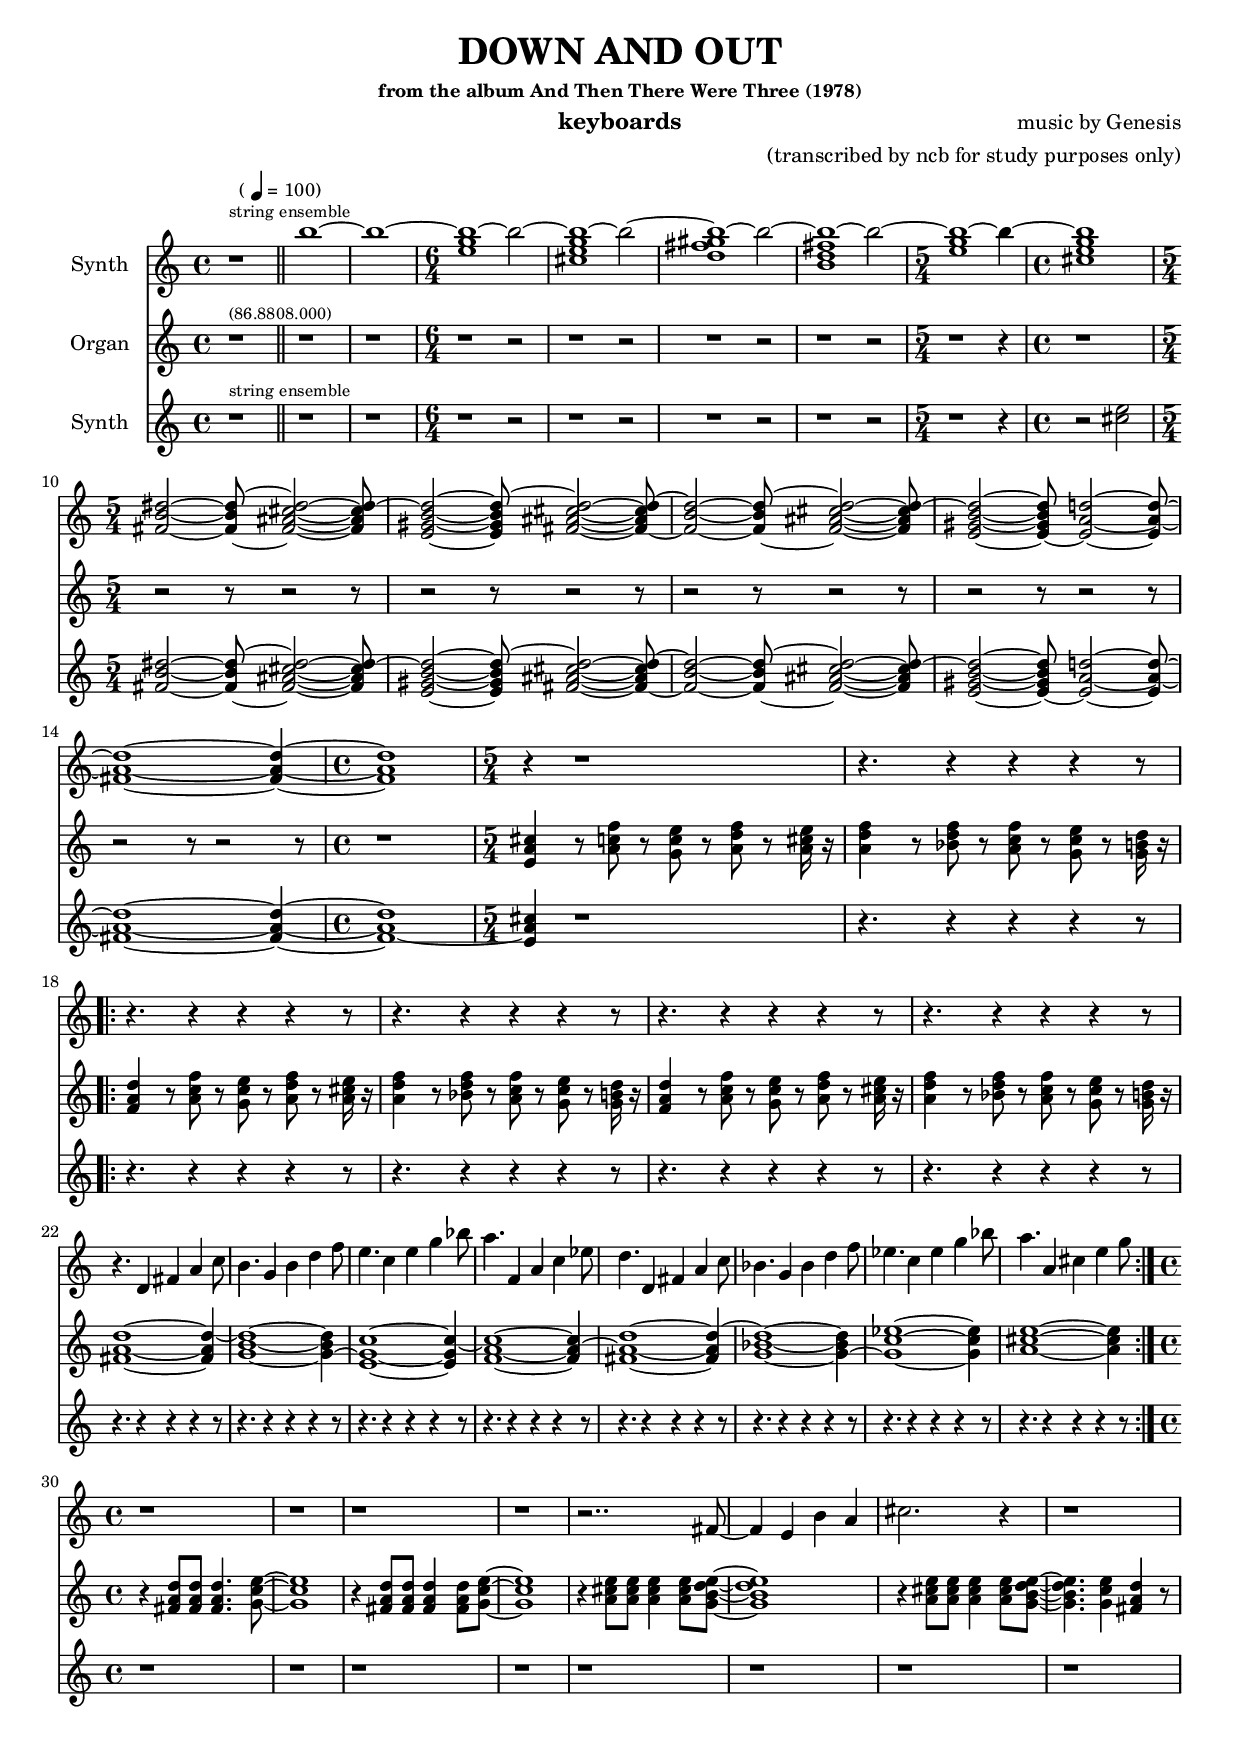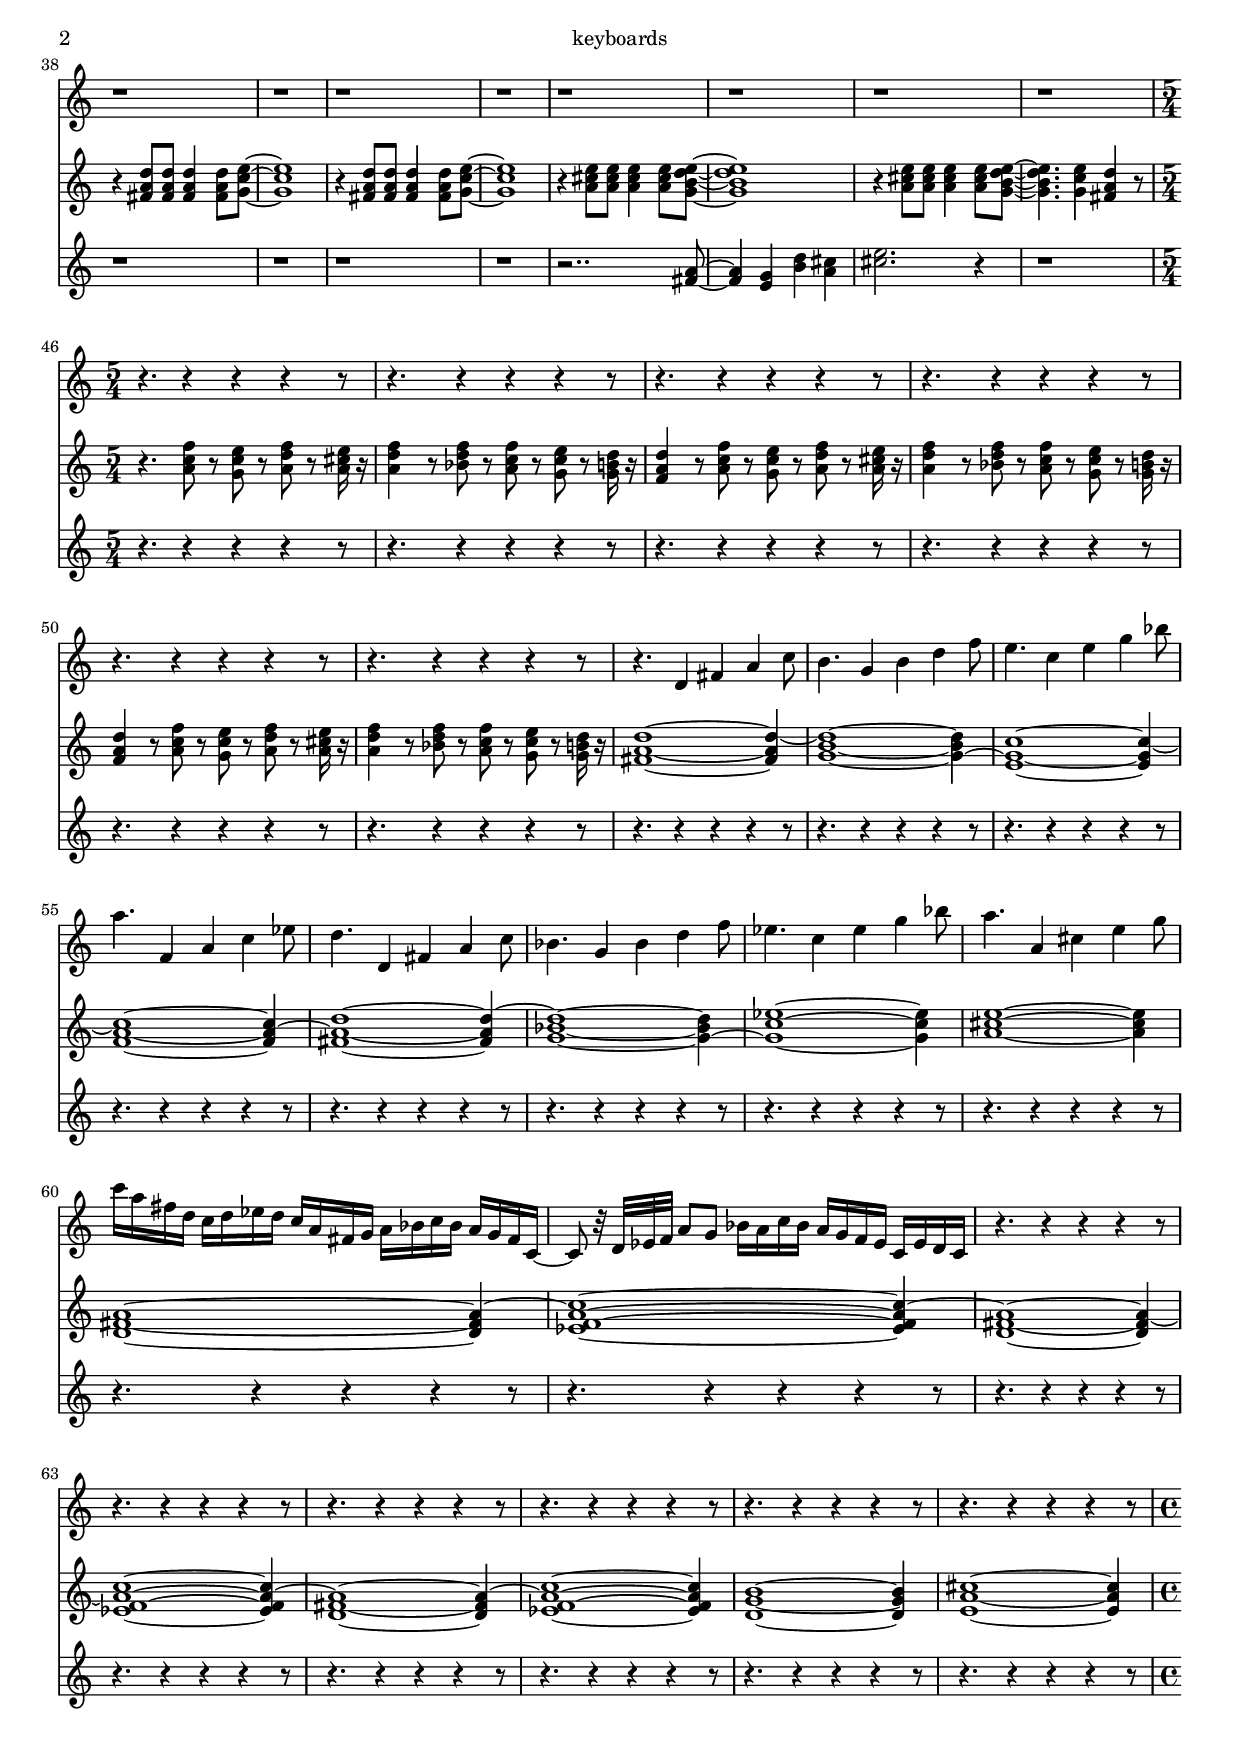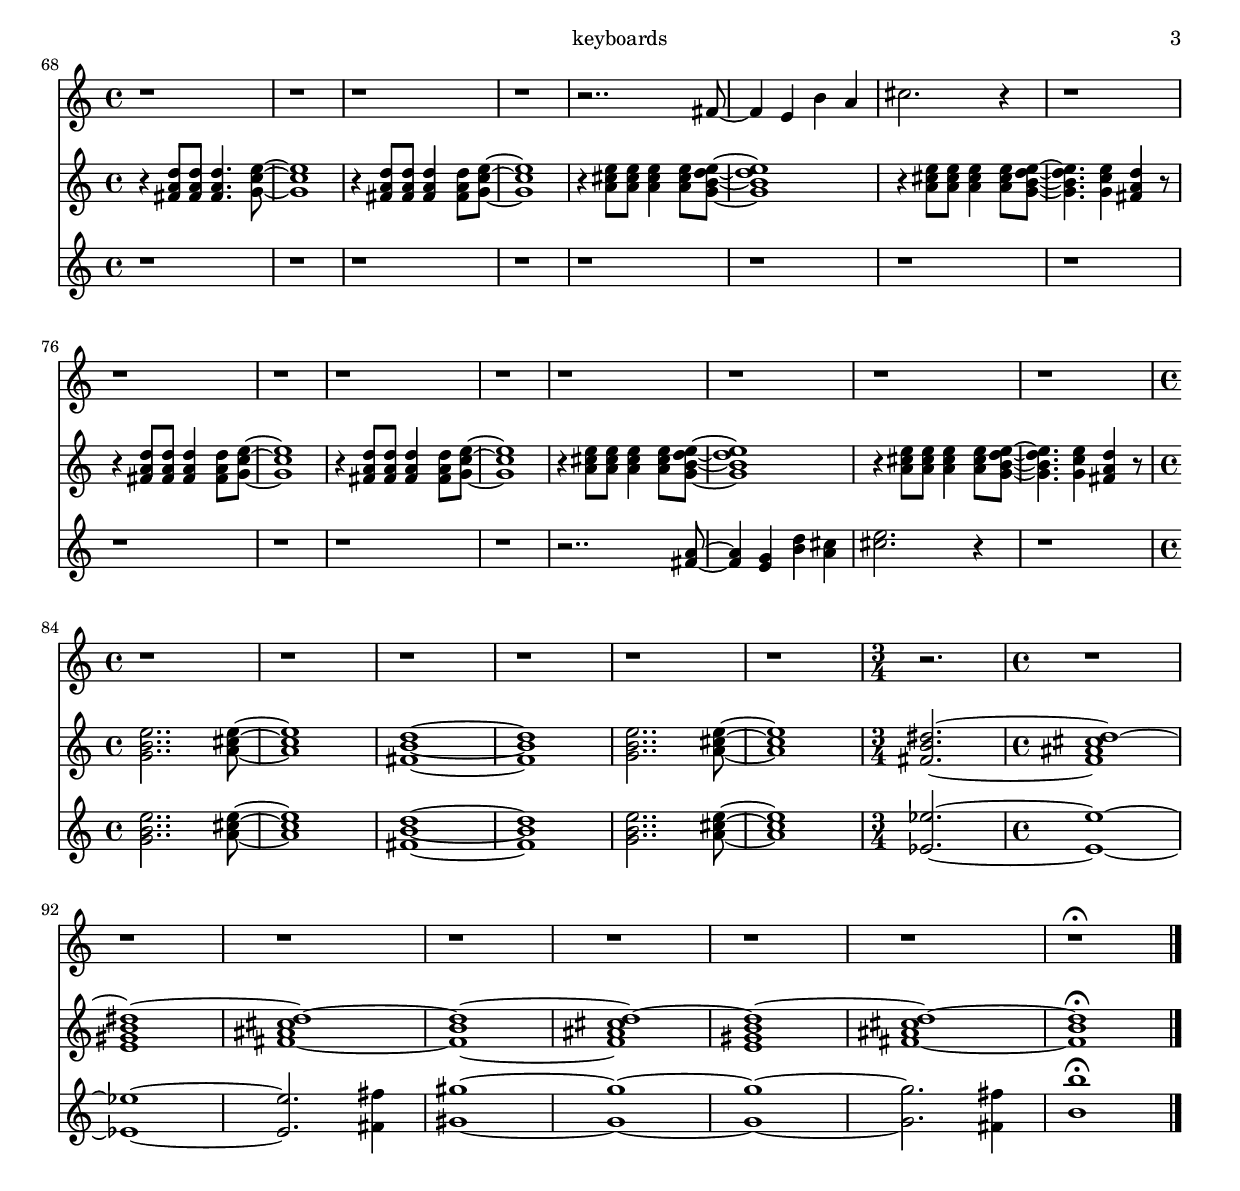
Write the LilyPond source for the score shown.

\version "2.12.3"
#(ly:set-option 'delete-intermediate-files #t)


% -----------------------------------------------------------------------------------------------------------------------
% -----------------------------------------------------------------------------------------------------------------------
%                                                      INTRO
% -----------------------------------------------------------------------------------------------------------------------
% -----------------------------------------------------------------------------------------------------------------------
synthStringIntro = \relative c''' {
               <b>1~
               <b>1~

  \time 6/4    <e, g b>1~          <b'>2~
               <cis, e g b>1~      <b'>2~
               <d, fis gis b>1~    <b'>2~
               <b, d fis b>1~      <b'>2~

  \time 5/4    <e, g b>1~          <b'>4~
  \time 4/4    <cis, e g b>1

  \break

  \time 5/4
  <fis, b dis>2~   <fis b dis>8~       <fis ais cis dis>2~  <fis ais cis dis>8~
  <e gis b dis>2~  <e gis b dis>8~     <fis ais cis dis>2~  <fis ais cis dis>8~

  <fis b dis>2~    <fis b dis>8~       <fis ais cis dis>2~  <fis ais cis dis>8~
  <e gis b dis>2~  <e gis b dis>8~     <e a d>2~            <e a d>8~
 
  <fis a d>1~       <fis a d>4~
  \time 4/4
  <fis a d>1

  \time 5/4
}

synthArcIntro = \relative c''' {
               r1
               r1

  \time 6/4    r1                  r2
               r1                  r2
               r1                  r2
               r1                  r2

  \time 5/4    r1                  r4
  \time 4/4    r2 <cis, e>2

  \break

  \time 5/4
  <fis, b dis>2~   <fis b dis>8~       <fis ais cis dis>2~  <fis ais cis dis>8~
  <e gis b dis>2~  <e gis b dis>8~     <fis ais cis dis>2~  <fis ais cis dis>8~

  <fis b dis>2~    <fis b dis>8~       <fis ais cis dis>2~  <fis ais cis dis>8~
  <e gis b dis>2~  <e gis b dis>8~     <e a d>2~            <e a d>8~
 
  <fis a d>1~       <fis a d>4~
  \time 4/4
  <fis a d>1~

  \time 5/4
}

organIntro = \relative c' {
               r1
               r1

  \time 6/4    r1                  r2
               r1                  r2
               r1                  r2
               r1                  r2

  \time 5/4    r1                  r4
  \time 4/4    r1

  \break

  \time 5/4
  r2 r8 r2 r8
  r2 r8 r2 r8

  r2 r8 r2 r8
  r2 r8 r2 r8
 
  r2 r8 r2 r8
  \time 4/4
  r1

  \time 5/4
}
% -----------------------------------------------------------------------------------------------------------------------
% -----------------------------------------------------------------------------------------------------------------------
%                                                      BRIDGE INTRO-TEMA
% -----------------------------------------------------------------------------------------------------------------------
% -----------------------------------------------------------------------------------------------------------------------
synthStringBridgeIntroTema = \relative c' {
  r4 r1
  r4. r4 r4 r4 r8
}

synthArcBridgeIntroTema = \relative c' {
  <e a cis>4 r1
  r4. r4 r4 r4 r8
}

organBridgeIntroTema = \relative c' {
  <e a cis>4 r8 <a c f>8 r8 <g c e>8 r8 <a d f>8 r8 <a cis e>16 r16
  <a d f>4 r8 <bes d f>8 r8 <a c f>8 r8 <g c e>8 r8 <g b d>16 r16
}
% -----------------------------------------------------------------------------------------------------------------------
% -----------------------------------------------------------------------------------------------------------------------
%                                                      TEMA A
% -----------------------------------------------------------------------------------------------------------------------
% -----------------------------------------------------------------------------------------------------------------------
synthTemaA = \relative c' {
  r4. r4 r4 r4 r8
  r4. r4 r4 r4 r8

  r4. r4 r4 r4 r8
  r4. r4 r4 r4 r8
}

organTemaA = \relative c' {
  <f a d>4 r8 <a c f>8 r8 <g c e>8 r8 <a d f>8 r8 <a cis e>16 r16
  <a d f>4 r8 <bes d f>8 r8 <a c f>8 r8 <g c e>8 r8 <g b d>16 r16
  
  <f a d>4 r8 <a c f>8 r8 <g c e>8 r8 <a d f>8 r8 <a cis e>16 r16
  <a d f>4 r8 <bes d f>8 r8 <a c f>8 r8 <g c e>8 r8 <g b d>16 r16
}

synthTemaAbis = \relative c' {
  r4. r4 r4 r4 r8
  r4. r4 r4 r4 r8

  r4. r4 r4 r4 r8
  r4. r4 r4 r4 r8

  r4. r4 r4 r4 r8
  r4. r4 r4 r4 r8
}

organTemaAbis = \relative c'' {
  \time 5/4
  r4. <a c f>8 r8 <g c e>8 r8 <a d f>8 r8 <a cis e>16 r16
  <a d f>4 r8 <bes d f>8 r8 <a c f>8 r8 <g c e>8 r8 <g b d>16 r16
  
  <f a d>4 r8 <a c f>8 r8 <g c e>8 r8 <a d f>8 r8 <a cis e>16 r16
  <a d f>4 r8 <bes d f>8 r8 <a c f>8 r8 <g c e>8 r8 <g b d>16 r16

  <f a d>4 r8 <a c f>8 r8 <g c e>8 r8 <a d f>8 r8 <a cis e>16 r16
  <a d f>4 r8 <bes d f>8 r8 <a c f>8 r8 <g c e>8 r8 <g b d>16 r16
}
% -----------------------------------------------------------------------------------------------------------------------
% -----------------------------------------------------------------------------------------------------------------------
%                                                      TEMA B
% -----------------------------------------------------------------------------------------------------------------------
% -----------------------------------------------------------------------------------------------------------------------
synthTemaB = \relative c' {
  r4. r4 r4 r4 r8
  r4. r4 r4 r4 r8
  r4. r4 r4 r4 r8
  r4. r4 r4 r4 r8
  r4. r4 r4 r4 r8
  r4. r4 r4 r4 r8
  r4. r4 r4 r4 r8
  r4. r4 r4 r4 r8
}

synthSoloistTemaB = \relative c' {
  r4.   d4   fis4  a4   c8
  b4.   g4   b4    d4   f8
  e4.   c4   e4    g4   bes8
  a4.   f,4  a4    c4   ees8
  d4.   d,4  fis4  a4   c8
  bes4. g4   bes4  d4   f8
  ees4. c4   ees4  g4   bes8
  a4.   a,4  cis4  e4   g8
}

organTemaB = \relative c' {
  <fis a d>1~       <fis a d>4~
  <g b d>1~         <g b d>4~
  <e g c>1~         <e g c>4~
  <f a c>1~         <f a c>4~
  <fis a d>1~       <fis a d>4~
  <g bes d>1~       <g bes d>4~
  <g c ees>1~       <g c ees>4
  <a cis e>1~       <a cis e>4
}
% -----------------------------------------------------------------------------------------------------------------------
% -----------------------------------------------------------------------------------------------------------------------
%                                                      TEMA C
% -----------------------------------------------------------------------------------------------------------------------
% -----------------------------------------------------------------------------------------------------------------------
synthTemaC = \relative c' {
  \time 4/4
  r1  r1  r1  r1
  r2.. fis8~
  fis4 e4 b'4 a4
  cis2. r4
  r1

  r1  r1  r1  r1
  r1  r1  r1  r1
}

synthArcTemaC = \relative c' {
  \time 4/4
  r1  r1  r1  r1
  r1  r1  r1  r1

  r1  r1  r1  r1
  r2.. <fis a>8~
  <fis a>4 <e g>4 <b' d>4 <a cis>4
  <cis e>2. r4
  r1
}

organTemaC = \relative c' {
  \time 4/4
  r4           <fis a d>8 <fis a d>8      <fis a d>4.  <g c e>8~
  <g c e>1
  r4           <fis a d>8 <fis a d>8      <fis a d>4 <fis a d>8  <g c e>8~
  <g c e>1
  r4           <a cis e>8 <a cis e>8      <a cis e>4 <a cis e>8  <g b d e>8~
  <g b d e>1
  r4           <a cis e>8 <a cis e>8      <a cis e>4 <a cis e>8  <g b d e>8~
  <g b d e>4.                             <g c e>4   <fis a d>4  r8


  r4           <fis a d>8 <fis a d>8      <fis a d>4 <fis a d>8 <g c e>8~
  <g c e>1
  r4           <fis a d>8 <fis a d>8      <fis a d>4 <fis a d>8  <g c e>8~
  <g c e>1
  r4           <a cis e>8 <a cis e>8      <a cis e>4 <a cis e>8  <g b d e>8~
  <g b d e>1
  r4           <a cis e>8 <a cis e>8      <a cis e>4 <a cis e>8  <g b d e>8~
  <g b d e>4.                             <g c e>4   <fis a d>4  r8
}
% -----------------------------------------------------------------------------------------------------------------------
% -----------------------------------------------------------------------------------------------------------------------
%                                                      SOLO
% -----------------------------------------------------------------------------------------------------------------------
% -----------------------------------------------------------------------------------------------------------------------
synthSolo = \relative c' {
  r4. r4 r4 r4 r8
  r4. r4 r4 r4 r8

  r4. r4 r4 r4 r8
  r4. r4 r4 r4 r8

  r4. r4 r4 r4 r8
  r4. r4 r4 r4 r8

  r4. r4 r4 r4 r8
  r4. r4 r4 r4 r8
}

synthSoloistSolo = \relative c''' {
  c16 a fis d			c d ees d			c a fis  g			a bes c bes			a g fis c~
  c8    r32 d ees f     a8  g8				bes16 a c bes		a g f ees			c ees d c

  r4. r4 r4 r4 r8
  r4. r4 r4 r4 r8

  r4. r4 r4 r4 r8
  r4. r4 r4 r4 r8

  r4. r4 r4 r4 r8
  r4. r4 r4 r4 r8
}

organSolo = \relative c' {
  <d fis a>1~       <d fis a>4~
  <ees f a c>1~     <ees f a c>4~

  <d fis a>1~       <d fis a>4~
  <ees f a c>1~     <ees f a c>4~

  <d fis a>1~       <d fis a>4~
  <ees f a c>1~     <ees f a c>4

  <d g b>1~         <d g b>4
  <e a cis>1~     <e a cis>4
}
XsynthSoloistSolo = \relative c' {
  cis16 a  e d			cis d e d		cis a fis g		a bes c bes		a g fis c~
  c d ees f             a8  g8          bes8 a c bes    a g f
  
}
% -----------------------------------------------------------------------------------------------------------------------
% -----------------------------------------------------------------------------------------------------------------------
%                                                      CODA
% -----------------------------------------------------------------------------------------------------------------------
% -----------------------------------------------------------------------------------------------------------------------
synthCoda = \relative c' {
  \time 4/4
  r1
  r1
  r1
  r1

  r1
  r1
}

synthArcCoda = \relative c' {
  \time 4/4
  <g' b e>2..    <a cis e>8~
  <a cis e>1
  <fis b d>1~
  <fis b d>1

  <g b e>2..    <a cis e>8~
  <a cis e>1
}

organCoda = \relative c' {
  \time 4/4
  <g' b e>2..    <a cis e>8~
  <a cis e>1
  <fis b d>1~
  <fis b d>1

  <g b e>2..    <a cis e>8~
  <a cis e>1
}
% -----------------------------------------------------------------------------------------------------------------------
% -----------------------------------------------------------------------------------------------------------------------
%                                                      FINALE
% -----------------------------------------------------------------------------------------------------------------------
% -----------------------------------------------------------------------------------------------------------------------
synthFinale = \relative c' {
  \time 3/4
  r2.
  \time 4/4
  r1 r1 r1 
  r1 r1 r1 r1
  r1 \fermata
}

synthArcFinale = \relative c' {
  \time 3/4
  <ees ees'>2.~
  \time 4/4
  <ees ees'>1~
  <ees ees'>1~
  <ees ees'>2.   <fis fis'>4

  <gis gis'>1~
  <gis gis'>1~
  <gis gis'>1~
  <gis gis'>2.   <fis fis'>4

  <b b'>1 \fermata
}

organFinale = \relative c' {
  \time 3/4
  <fis b dis>2.~
  \time 4/4
  <fis ais cis dis>1~
  <e gis b dis>1~
  <fis ais cis dis>1~

  <fis b dis>1~
  <fis ais cis dis>1~
  <e gis b dis>1~
  <fis ais cis dis>1~

  <fis b dis>1 \fermata
}
% -----------------------------------------------------------------------------------------------------------------------
% -----------------------------------------------------------------------------------------------------------------------
%                                                      BUILD ALL
% -----------------------------------------------------------------------------------------------------------------------
% -----------------------------------------------------------------------------------------------------------------------

synthOnePart = {
    \clef violin

    % INTRO
    \time 4/4 r1 ^\markup { \tiny {string ensemble} }
    \bar "||"
    \synthStringIntro

    % BRIDGE INTRO-TEMA
	\synthStringBridgeIntroTema
	\break

    % TEMA A + B
	\repeat volta 2 {
	    \synthTemaA
	    \break
	    \synthSoloistTemaB
	}
	\break

    % TEMA C
	\synthTemaC
	\break

	% TEMA A + B
	\synthTemaAbis
	\synthSoloistTemaB
	\break

    % SOLO
	\synthSoloistSolo
	\break

    % TEMA C
	\synthTemaC
	\break

	% CODA
	\synthCoda

    % FINALE
	\synthFinale


    \bar "|."
}

synthTwoPart = {
    \clef violin

    % INTRO
    \time 4/4 r1 ^\markup { \tiny {string ensemble} }
    \bar "||"
    \synthArcIntro

	% BRIDGE INTRO-TEMA
	\synthArcBridgeIntroTema
    \break

    % TEMA A + B
	\repeat volta 2 {
	    \synthTemaA
	    \break
	    \synthTemaB
	}
	\break

    % TEMA C
	\synthArcTemaC
	\break

	% TEMA A + B
	\synthTemaAbis
	\synthTemaB
	\break

    % SOLO
	\synthSolo
	\break

    % TEMA C
	\synthArcTemaC
	\break

	% CODA
	\synthArcCoda

    % FINALE
	\synthArcFinale


    \bar "|."
}

organPart = {
    \clef violin

    % INTRO
    \time 4/4 r1 ^\markup { \tiny {(86.8808.000)} }
    \bar "||"
	\organIntro

	% BRIDGE INTRO-TEMA
	\organBridgeIntroTema
    \break

	% TEMA A + B
	\repeat volta 2 {
	    \organTemaA
	    \break
	    \organTemaB
	}
	\break

    % TEMA C
	\organTemaC
	\break

	% TEMA A + B
	\organTemaAbis
	\organTemaB
	\break

    % SOLO
	\organSolo
	\break

    % TEMA C
	\organTemaC
	\break

	% CODA
	\organCoda

    % FINALE
	\organFinale


    \bar "|."
}



#(set-global-staff-size 18)


\book {

    \header {
        title       = \markup {\larger "DOWN AND OUT"}
        subtitle    = ""
        subsubtitle = "from the album And Then There Were Three (1978)"
        instrument  = "keyboards"
        composer    = "music by Genesis"
        arranger    = "(transcribed by ncb for study purposes only)"
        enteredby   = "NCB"
        piece       = \markup { \bold "                             " \smaller { (\note #"4"#1 = 100) } }
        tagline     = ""
    }


    \score {
    <<
        \new Staff = "Synth" \with { midiInstrument = #"string ensemble 1" }
        <<
            \set Staff.instrumentName = \markup { "Synth" }
            \synthOnePart
        >>
        \new Staff = "Organ" \with { midiInstrument = #"rock organ" }
        <<
            \set Staff.instrumentName = \markup { "Organ" }
            \organPart
        >>
        \new Staff = "Synth" \with { midiInstrument = #"synthstrings 1" }
        <<
            \set Staff.instrumentName = \markup { "Synth" }
            \synthTwoPart
        >>
    >>
    \layout { \context { \override VerticalAlignment #'forced-distance = #8 } }
    \midi { \context { \Score tempoWholesPerMinute = #(ly:make-moment 100 4) } }
    }

}
